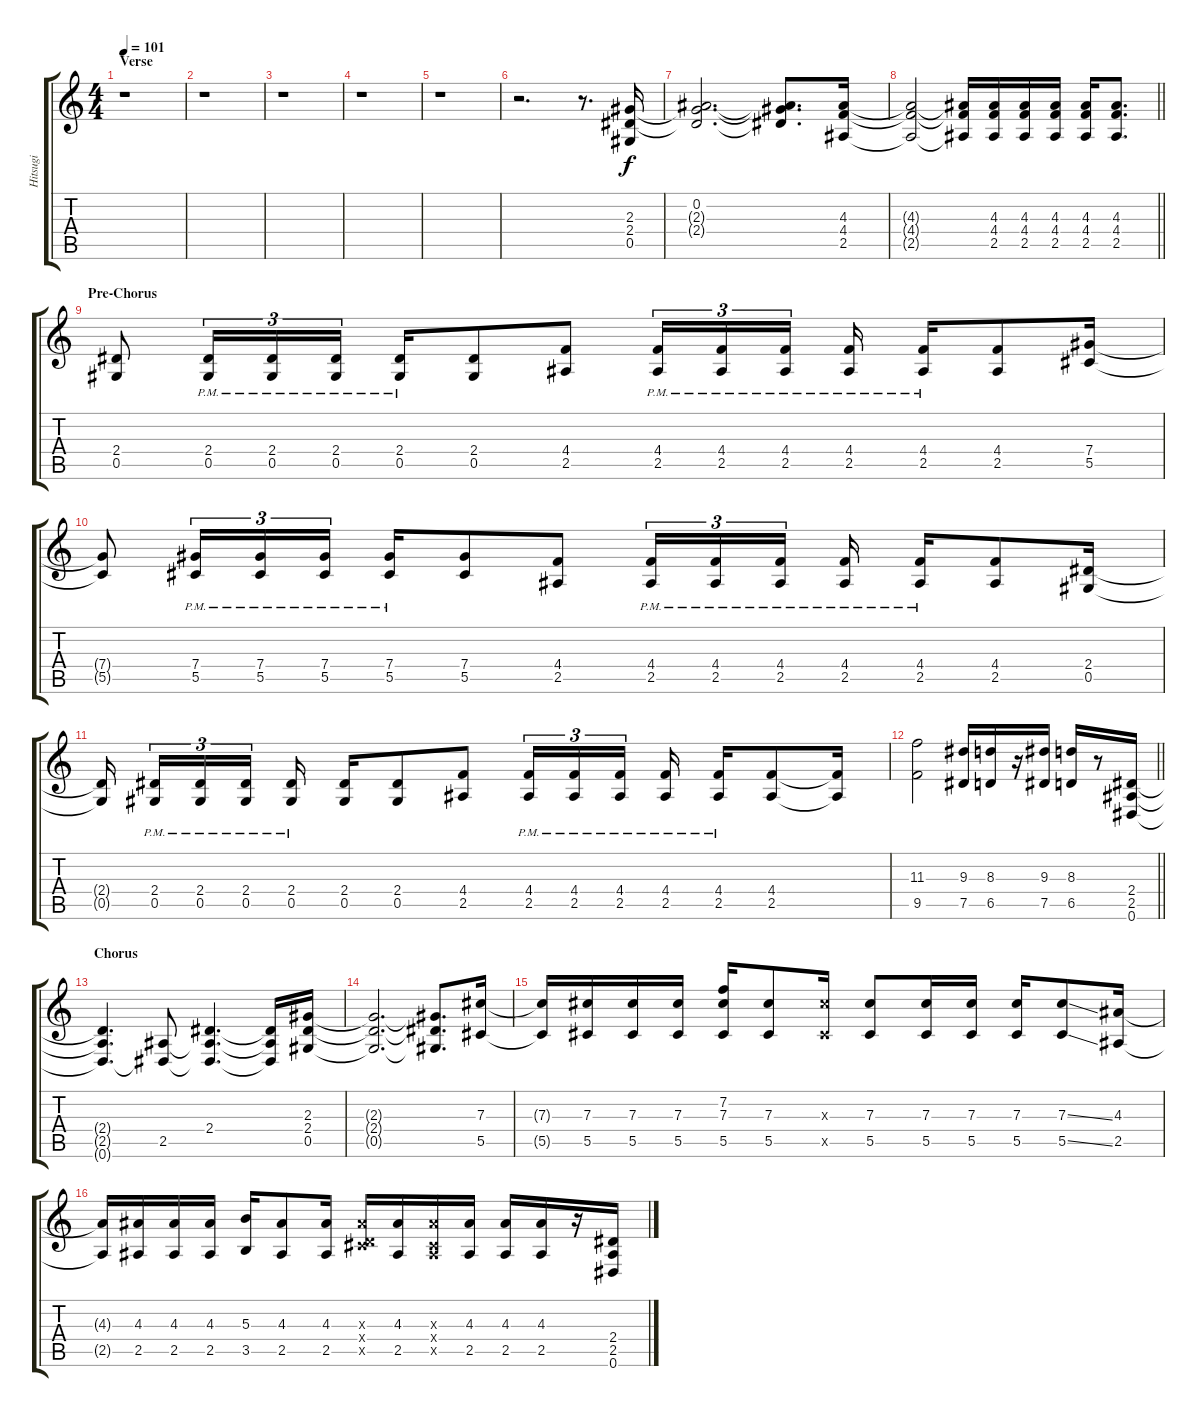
\track ("Hitsugi" "Hitsugi") {instrument distortionguitar}
\staff {score tabs}
\tuning (Eb4 Bb3 Gb3 Db3 Ab2 Eb2) {hide}
\ts (4 4)
\section ("" "Verse")
\tempo 101
\clef g2
\ks c
r.1{dy f} |
r.1 |
r.1 |
r.1 |
r.1 |
r.2{d} r.8{d} (2.3 2.4 0.5).16 |
(0.2 2.3{t} 2.4{t}).2{d} (0.2{t} 2.3{t} 2.4{t}).8{d} (4.3 4.4 2.5).16 |
\barLineRight lightlight
(4.3{t} 4.4{t} 2.5{t}).2 (4.3{t} 4.4{t} 2.5{t}).16 (4.3 4.4 2.5).16 (4.3 4.4 2.5).16 (4.3 4.4 2.5).16 (4.3 4.4 2.5).16 (4.3 4.4 2.5).8{d} |
\section ("" "Pre-Chorus")
(2.4 0.5).8 (2.4{pm} 0.5{pm}).16{tu (3 2)} (2.4{pm} 0.5{pm}).16{tu (3 2)} (2.4{pm} 0.5{pm}).16{tu (3 2)} (2.4{pm} 0.5{pm}).16 (2.4 0.5).8 (4.4 2.5).8 (4.4{pm} 2.5{pm}).16{tu (3 2)} (4.4{pm} 2.5{pm}).16{tu (3 2)} (4.4{pm} 2.5{pm}).16{tu (3 2) beam splitsecondary} (4.4{pm} 2.5{pm}).16 (4.4{pm} 2.5{pm}).16 (4.4 2.5).8 (7.4 5.5).16 |
(7.4{t} 5.5{t}).8 (7.4{pm} 5.5{pm}).16{tu (3 2)} (7.4{pm} 5.5{pm}).16{tu (3 2)} (7.4{pm} 5.5{pm}).16{tu (3 2)} (7.4{pm} 5.5{pm}).16 (7.4 5.5).8 (4.4 2.5).8 (4.4{pm} 2.5{pm}).16{tu (3 2)} (4.4{pm} 2.5{pm}).16{tu (3 2)} (4.4{pm} 2.5{pm}).16{tu (3 2) beam splitsecondary} (4.4{pm} 2.5{pm}).16 (4.4{pm} 2.5{pm}).16 (4.4 2.5).8 (2.4 0.5).16 |
(2.4{t} 0.5{t}).16{beam splitsecondary} (2.4{pm} 0.5{pm}).16{tu (3 2)} (2.4{pm} 0.5{pm}).16{tu (3 2)} (2.4{pm} 0.5{pm}).16{tu (3 2) beam splitsecondary} (2.4{pm} 0.5{pm}).16 (2.4 0.5).16 (2.4 0.5).8 (4.4 2.5).8 (4.4{pm} 2.5{pm}).16{tu (3 2)} (4.4{pm} 2.5{pm}).16{tu (3 2)} (4.4{pm} 2.5{pm}).16{tu (3 2) beam splitsecondary} (4.4{pm} 2.5{pm}).16 (4.4{pm} 2.5{pm}).16 (4.4 2.5).8 (4.4{t} 2.5{t}).16 |
\barLineRight lightlight
(11.3 9.5).2 (9.3 7.5).16 (8.3 6.5).16 r.16 (9.3 7.5).16 (8.3 6.5).16 r.8 (2.4 2.5 0.6).16 |
\section ("" "Chorus")
(2.4{t} 2.5{t} 0.6{t}).4{d} (2.5 0.6{t}).8 (2.4 2.5{t} 0.6{t}).4{d} (2.4{t} 2.5{t} 0.6{t}).16 (2.3 2.4 0.5).16 |
(2.3{t} 2.4{t} 0.5{t}).2{d} (2.3{t} 2.4{t} 0.5{t}).8{d} (7.3 5.5).16 |
(7.3{t} 5.5{t}).16 (7.3 5.5).16 (7.3 5.5).16 (7.3 5.5).16 (7.2 7.3 5.5).16 (7.3 5.5).8 (7.3{x} 5.5{x}).16 (7.3 5.5).8 (7.3 5.5).16 (7.3 5.5).16 (7.3 5.5).16 (7.3{ss} 5.5{ss}).8 (4.3 2.5).16 |
(4.3{t} 2.5{t}).16 (4.3 2.5).16 (4.3 2.5).16 (4.3 2.5).16 (5.3 3.5).16 (4.3 2.5).8 (4.3 2.5).16 (4.3{x} 0.4{x} 6.5{x}).16 (4.3 2.5).16 (4.3{x} 0.4{x} 2.5{x}).16 (4.3 2.5).16 (4.3 2.5).16 (4.3 2.5).16 r.16 (2.4 2.5 0.6).16
